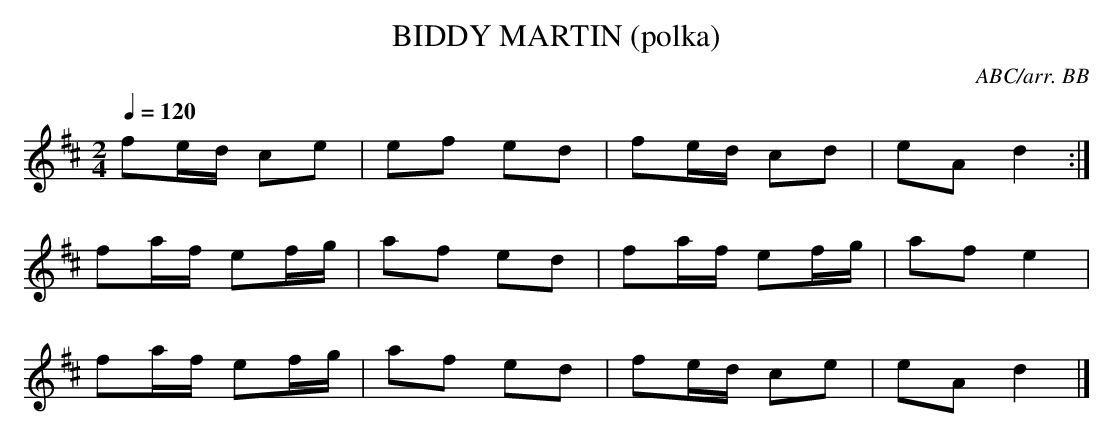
X:1
T:BIDDY MARTIN (polka)
C:ABC/arr. BB
Q:1/4=120
L:1/8
M:2/4
K:D
fe/d/ ce|ef ed|fe/d/ cd|eA d2:|
fa/f/ ef/g/|af ed|fa/f/ ef/g/|af e2|
fa/f/ ef/g/|af ed|fe/d/ ce|eA d2|]
